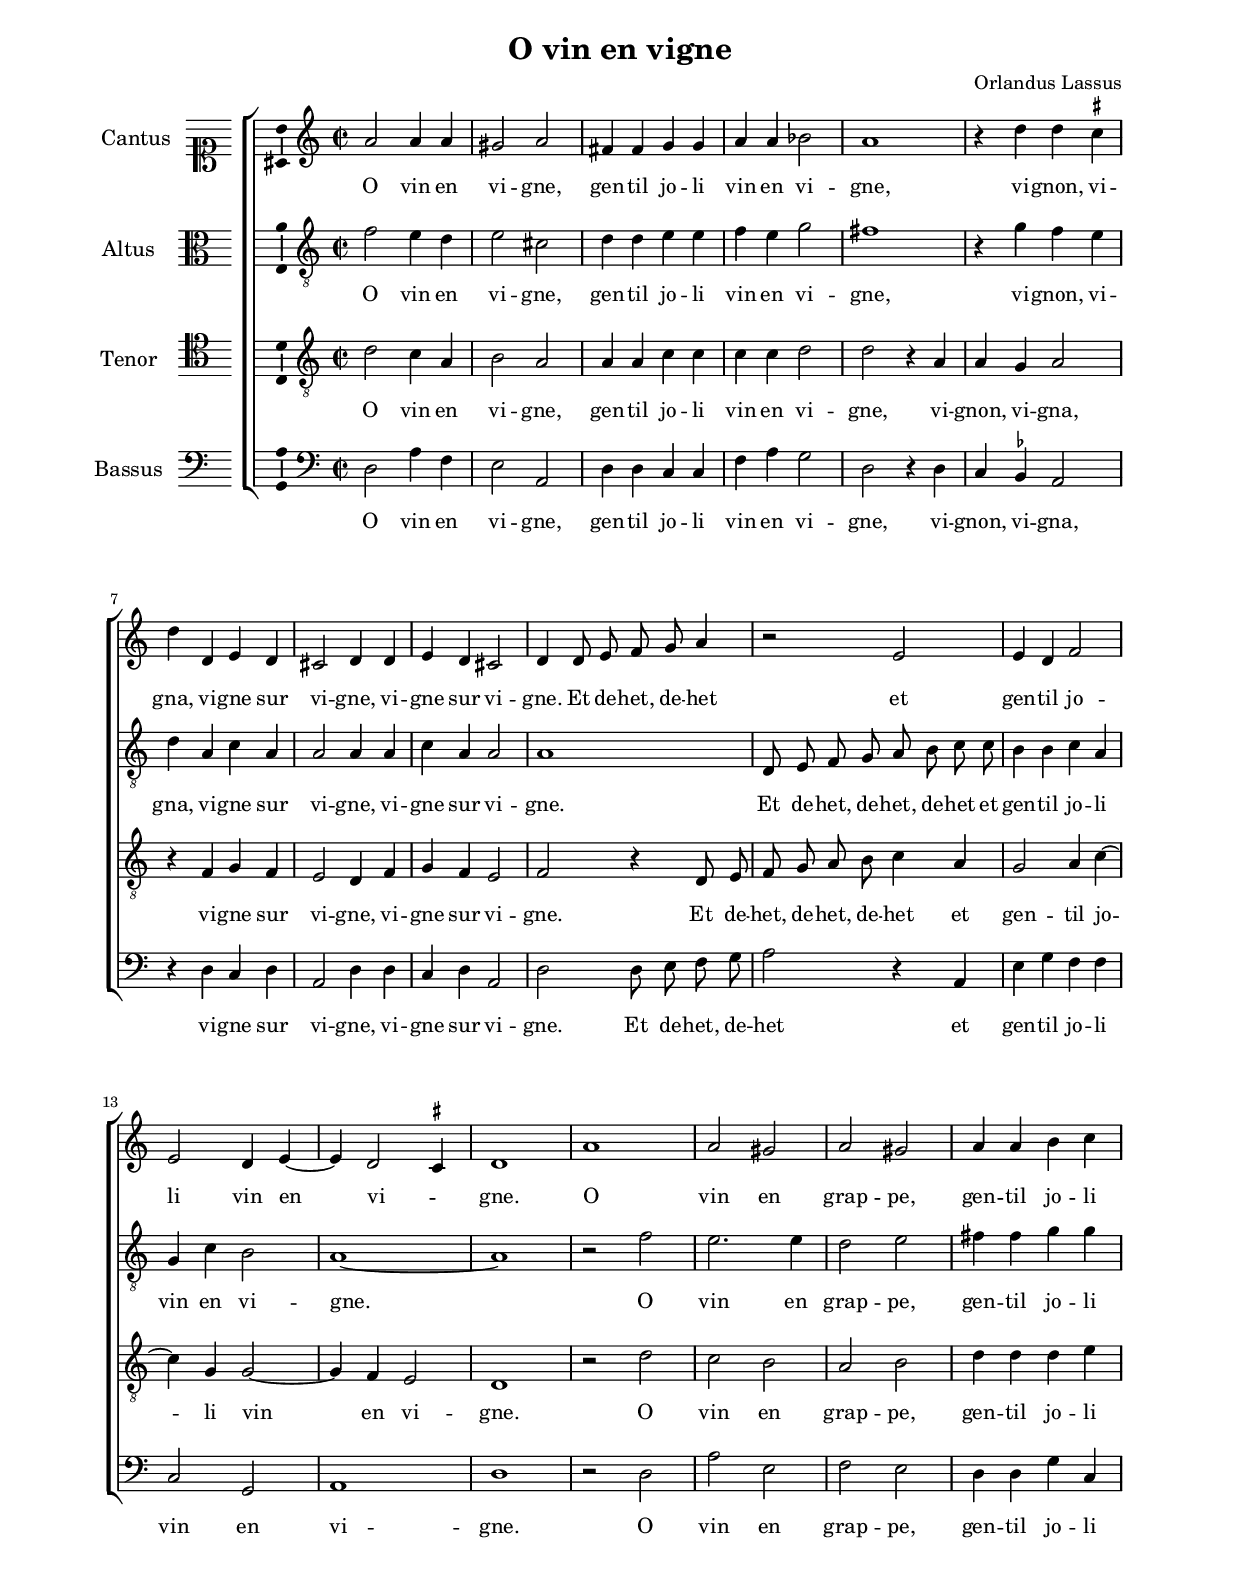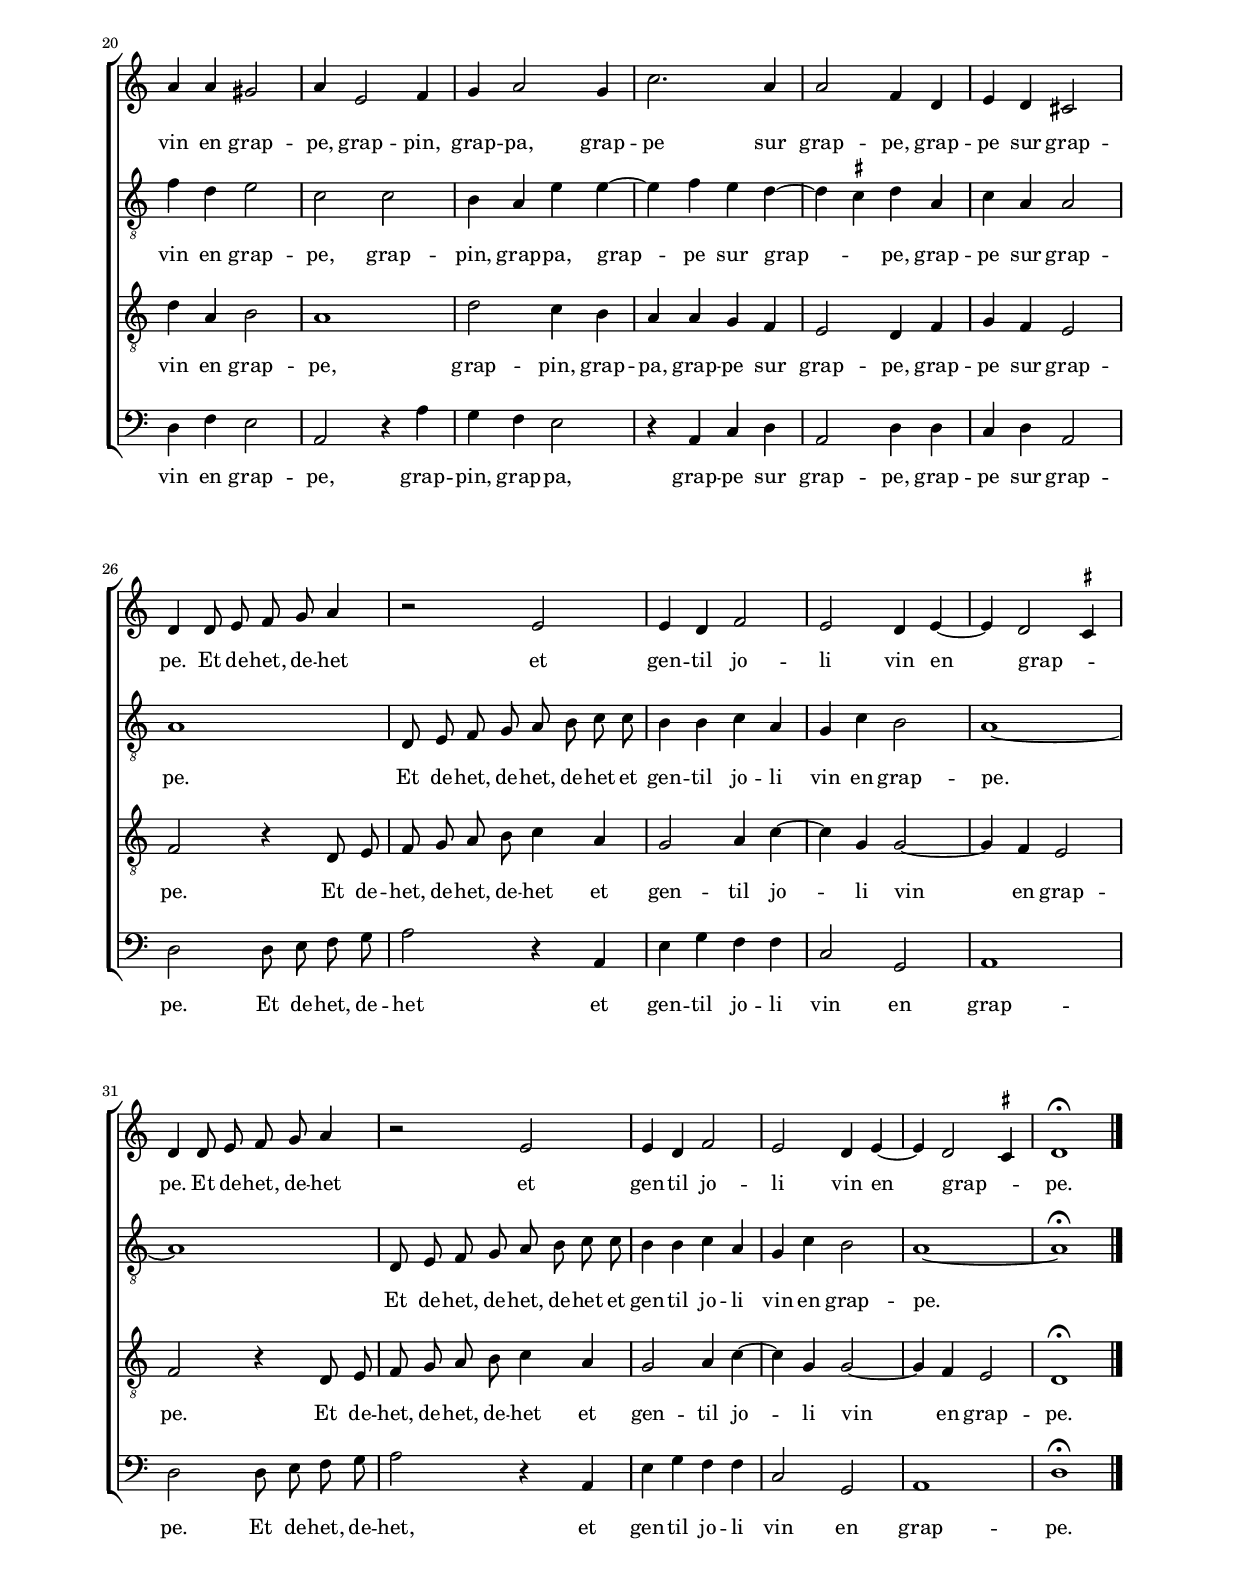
\header
{
  title="O vin en vigne"
  composer="Orlandus Lassus"
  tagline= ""
}

\version "2.24.3"
\include "deutsch.ly"
#(set-global-staff-size 16.5)
% #(set-default-paper-size "letter")
#(ly:set-option 'point-and-click #f)

	
global = {
	\key c \major
	\time 2/2
	}

	ficta = { \once \set suggestAccidentals = ##t }
	
	forget = #(define-music-function (music) (ly:music?) #{
		\accidentalStyle forget
		$music
		\accidentalStyle default
		#})


\paper
	{
	top-margin = 2 \cm
	bottom-margin = 2 \cm
	left-margin = 2 \cm
	right-margin = 2 \cm
	ragged-bottom = ##f
	ragged-last-bottom = ##f
	print-page-number = ##f
	system-system-spacing = #'((basic-distance . 20) (minimum-distance . 14) (padding . 8) (strechability . 150))
	markup-system-spacing.basic-distance = #12
%	systems-per-page = 3
%	min-systems-per-page = 3
	}


incipitcantus = \markup { \score {
	{
	\set Staff.instrumentName = \markup { \fontsize #1 "Cantus" }
	\key c \major
	\clef soprano
	s4 \bar ""
	}
	\layout  {
	raggedright = ##t
	indent = 1.6 \cm
	line-width = 2.5\cm
	\context { \Staff \remove Time_signature_engraver }
	\override Staff.Clef.Y-extent = #'(0 . 0)
	}} \hspace #1 }
	
      
incipitaltus = \markup { \score {
	{
	\set Staff.instrumentName = \markup { \fontsize #1 "Altus" }
	\key c \major
	\clef alto
	s4 \bar ""
	}
	\layout  {
	raggedright = ##t
	indent = 1.6 \cm
	line-width = 2.5\cm
	\context { \Staff \remove Time_signature_engraver }
	\override Staff.Clef.Y-extent = #'(0 . 0)
	}} \hspace #1 }


incipittenor = \markup { \score {
	{
	\set Staff.instrumentName = \markup { \fontsize #1 "Tenor" }
	\key c \major
	\clef tenor
	s4 \bar ""
	}
	\layout  {
	raggedright = ##t
	indent = 1.6 \cm
	line-width = 2.5\cm
	\context { \Staff \remove Time_signature_engraver }
	\override Staff.Clef.Y-extent = #'(0 . 0)
	}} \hspace #1 }


incipitbassus = \markup { \score {
	{
	\set Staff.instrumentName = \markup { \fontsize #1 "Bassus" }
	\key c \major
	\clef bass
	s4 \bar ""
	}
	\layout  {
	raggedright = ##t
	indent = 1.6 \cm
	line-width = 2.5\cm
	\context { \Staff \remove Time_signature_engraver }
	\override Staff.Clef.Y-extent = #'(0 . 0)
	}} \hspace #1 }


cantus =  \relative c''
	{
	\autoBeamOff
	a2 a4 a
	gis2 a
	fis4 fis g g
	a4 a b2
%5
	a1 |
	r4 d d \ficta cis
	d4 d, e d
	cis2 d4 d
	e4 d cis2
%10
	d4 d8 e f g a4 |
	r2 e
	e4 d f2
	e2 d4 e~
	e4 d2 \ficta cis4
%15
	d1 |
	a'1
	a2 gis
	a2 gis
	a4 a h c
%20
	a4 a gis2 |
	a4 e2 f4
	g4 a2 g4
	c2. a4
	a2 f4 d
%25
	e4 d cis2 |
	d4 d8 e f g a4
	r2 e
	e4 d f2
	e2 d4 e~
%30
	e4 d2 \ficta cis4 |
	d4 d8 e f g a4
	r2 e
	e4 d f2
	e2 d4 e~
%35
	e4 d2 \ficta cis4 |
	d1\fermata \bar "|." |
	}


altus =  \relative c'
	{
	\autoBeamOff
	f2 e4 d
	e2 cis
	d4 d e e
	f4 e g2
%5
	fis1 |
	r4 g f e
	d4 a c a
	a2 a4 a
	c4 a a2
%10
	a1 |
	d,8 e f g a h c c
	h4 h c a
	g4 c h2
	a1~
%15
	a1 |
	r2 f'
	e2. e4
	d2 e
	fis4 fis g g
%20
	f4 d e2 |
	c2 c
	h4 a e' e~
	e4 f e d~
	d4 \ficta cis d a
%25
	c4 a a2 |
	a1
	d,8 e f g a h c c
	h4 h c a
	g4 c h2
%30
	a1~ |
	a1
	d,8 e f g a h c c
	h4 h c a
	g4 c h2
%35
	a1~
	a1\fermata |
	}


tenor =  \relative c'
	{
	\autoBeamOff
	d2 c4 a
	h2 a
	a4 a c c
	c4 c d2
%5
	d2 r4 a |
	a4 g a2
	r4 f g f
	e2 d4 f
	g4 f e2
%10
	f2 r4 d8 e
	f8 g a h c4 a
	g2 a4 c~
	c4 g g2~
	g4 f e2
%15
	d1 |
	r2 d'
	c2 h
	a2 h
	d4 d d e
%20
	d4 a h2 |
	a1
	d2 c4 h
	a4 a g f
	e2 d4 f
%25
	g4 f e2 |
	f2 r4 d8 e
	f8 g a h c4 a
	g2 a4 c~
	c4 g g2~
%30
	g4 f e2 |
	f2 r4 d8 e
	f8 g a h c4 a
	g2 a4 c~
	c4 g g2~
%35
	g4 f e2 |
	d1\fermata |
	}


bassus  =  \relative c
	{
	\autoBeamOff
	d2 a'4 f
	e2 a,
	d4 d c c
	f4 a g2
%5
	d2 r4 d |
	c4 \ficta b a2
	r4 d c d
	a2 d4 d
	c4 d a2
%10
	d2 d8 e f g |
	a2 r4 a,
	e' g f f
	c2 g
	a1
%15
	d1 |
	r2 d
	a'2 e
	f2 e
	d4 d g c,
%20
	d4 f e2 |
	a,2 r4 a'
	g4 f e2
	r4 a, c d
	a2 d4 d
%25
	c4 d a2 |
	d2 d8 e f g
	a2 r4 a,
	e'4 g f f
	c2 g
%30
	a1 |
	d2 d8 e f g
	a2 r4 a,
	e'4 g f f
	c2 g
%35
	a1
	d1\fermata |
	}

lyricscantus = \lyricmode {
	O vin en vi -- gne, gen -- til jo -- li vin en vi -- gne,
	vi -- gnon, vi -- gna, vi -- gne sur vi -- gne,
	vi -- gne sur vi -- gne.
	Et de -- het, de -- het
	et gen -- til jo -- li vin en vi -- _ gne.
	O vin en grap -- pe, gen -- til jo -- li vin en grap -- pe,
	grap -- pin, grap -- pa, grap -- pe sur grap -- pe,
	grap -- pe sur grap -- pe.
	Et de -- het, de -- het
	et gen -- til jo -- li vin en grap -- _ pe.
	Et de -- het, de -- het
	et gen -- til jo -- li vin en grap -- _ pe.
	}


lyricsaltus = \lyricmode {
	O vin en vi -- gne, gen -- til jo -- li vin en vi -- gne,
	vi -- gnon, vi -- gna, vi -- gne sur vi -- gne,
	vi -- gne sur vi -- gne.
	Et de -- het, de -- het, de -- het
	et gen -- til jo -- li vin en vi -- gne.
	O vin en grap -- pe, gen -- til jo -- li vin en grap -- pe,
	grap -- pin, grap -- pa, grap -- pe sur grap -- _ pe,
	grap -- pe sur grap -- pe.
	Et de -- het, de -- het, de -- het
	et gen -- til jo -- li vin en grap -- pe.
	Et de -- het, de -- het, de -- het
	et gen -- til jo -- li vin en grap -- pe.
	}


lyricstenor = \lyricmode {
	O vin en vi -- gne, gen -- til jo -- li vin en vi -- gne,
	vi -- gnon, vi -- gna, vi -- gne sur vi -- gne,
	vi -- gne sur vi -- gne.
	Et de -- het, de -- het, de -- het
	et gen -- til jo -- li vin en vi -- gne.
	O vin en grap -- pe, gen -- til jo -- li vin en grap -- pe,
	grap -- pin, grap -- pa, grap -- pe sur grap -- pe,
	grap -- pe sur grap -- pe.
	Et de -- het, de -- het, de -- het
	et gen -- til jo -- li vin en grap -- pe.
	Et de -- het, de -- het, de -- het
	et gen -- til jo -- li vin en grap -- pe.
	}


lyricsbassus = \lyricmode {
	O vin en vi -- gne, gen -- til jo -- li vin en vi -- gne,
	vi -- gnon, vi -- gna, vi -- gne sur vi -- gne,
	vi -- gne sur vi -- gne.
	Et de -- het, de -- het
	et gen -- til jo -- li vin en vi -- gne.
	O vin en grap -- pe, gen -- til jo -- li vin en grap -- pe,
	grap -- pin, grap -- pa, grap -- pe sur grap -- pe,
	grap -- pe sur grap -- pe.
	Et de -- het, de -- het
	et gen -- til jo -- li vin en grap -- pe.
	Et de -- het, de -- het,
	et gen -- til jo -- li vin en grap -- pe.
	}


\score
{  
	\transpose c c {
	\new ChoirStaff \with { \override StaffGrouper.staff-staff-spacing.basic-distance = #13 }
	<<

	\new Staff << \global
	\new Voice="v1" {
		\set Staff.instrumentName=\incipitcantus
		\set Staff.midiInstrument = "reed organ"
		\clef violin
		\cantus }
	\new Lyrics \lyricsto "v1" {\lyricscantus }
	>>


	\new Staff << \global
	\new Voice="v2" {
		\set Staff.instrumentName=\incipitaltus
		\set Staff.midiInstrument = "reed organ"
		\clef "G_8" 
		\altus}
	\new Lyrics \lyricsto "v2" {\lyricsaltus }
	>>


	\new Staff << \global
	\new Voice="v3" {
		\set Staff.instrumentName=\incipittenor
		\set Staff.midiInstrument = "reed organ"
		\clef "G_8"
		\tenor }
	\new Lyrics \lyricsto "v3" {\lyricstenor }
	>>


	\new Staff << \global
	\new Voice="v4" {
		\set Staff.instrumentName=\incipitbassus
		\set Staff.midiInstrument = "reed organ"
		\clef bass 
		\bassus }
	\new Lyrics \lyricsto "v4" {\lyricsbassus}
	>>

	>>
	} % transpose

	\layout
	{
	indent = 2.3 \cm
	\context { \Lyrics \override VerticalAxisGroup.nonstaff-relatedstaff-spacing.padding = #2 }
	\context { \Staff \override TimeSignature.break-visibility = #end-of-line-invisible }
	\context { \Staff \consists Ambitus_engraver }
	\context { \Score \override BarNumber.padding = #2 }
	\context { \Voice \override NoteHead.style = #'baroque }
	}

\midi
	{
	\tempo 4 = 170
	}
	
}


% EOF
